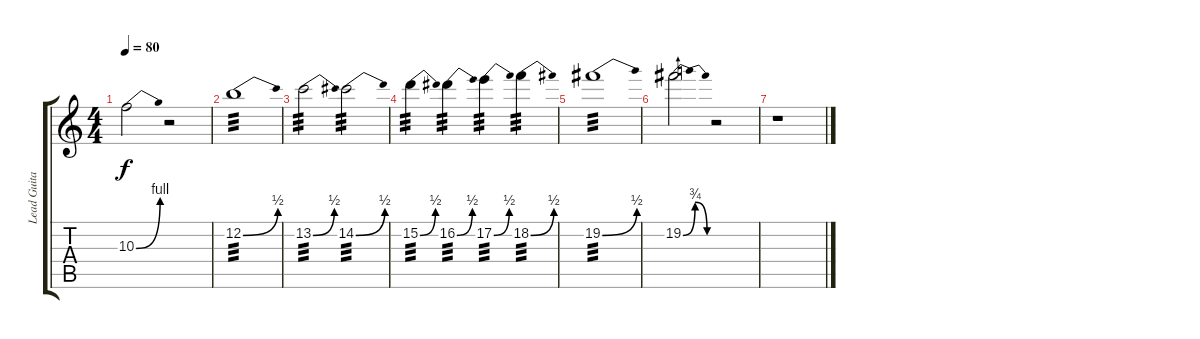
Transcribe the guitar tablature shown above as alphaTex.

\track ("Lead Guitar 1 (Distortion)" "Lead Guita") {instrument overdrivenguitar}
\staff {score tabs}
\tuning (E4 B3 G3 D3 A2 E2) {hide}
\ts (4 4)
\tempo 80
\clef g2
\ks c
10.3{be (bend 0 0 60 4)}.2{dy f} r.2 |
12.2{be (bend 0 0 60 2)}.1{tp 3} |
13.2{be (bend 0 0 60 2)}.2{tp 3} 14.2{be (bend 0 0 60 2)}.2{tp 3} |
15.2{be (bend 0 0 60 2)}.4{tp 3} 16.2{be (bend 0 0 60 2)}.4{tp 3} 17.2{be (bend 0 0 60 2)}.4{tp 3} 18.2{be (bend 0 0 60 2)}.4{tp 3} |
19.2{be (bend 0 0 60 2)}.1{tp 3} |
19.2{be (bendrelease 0 0 15 3 49 3 60 0)}.2 r.2 |
r.1
